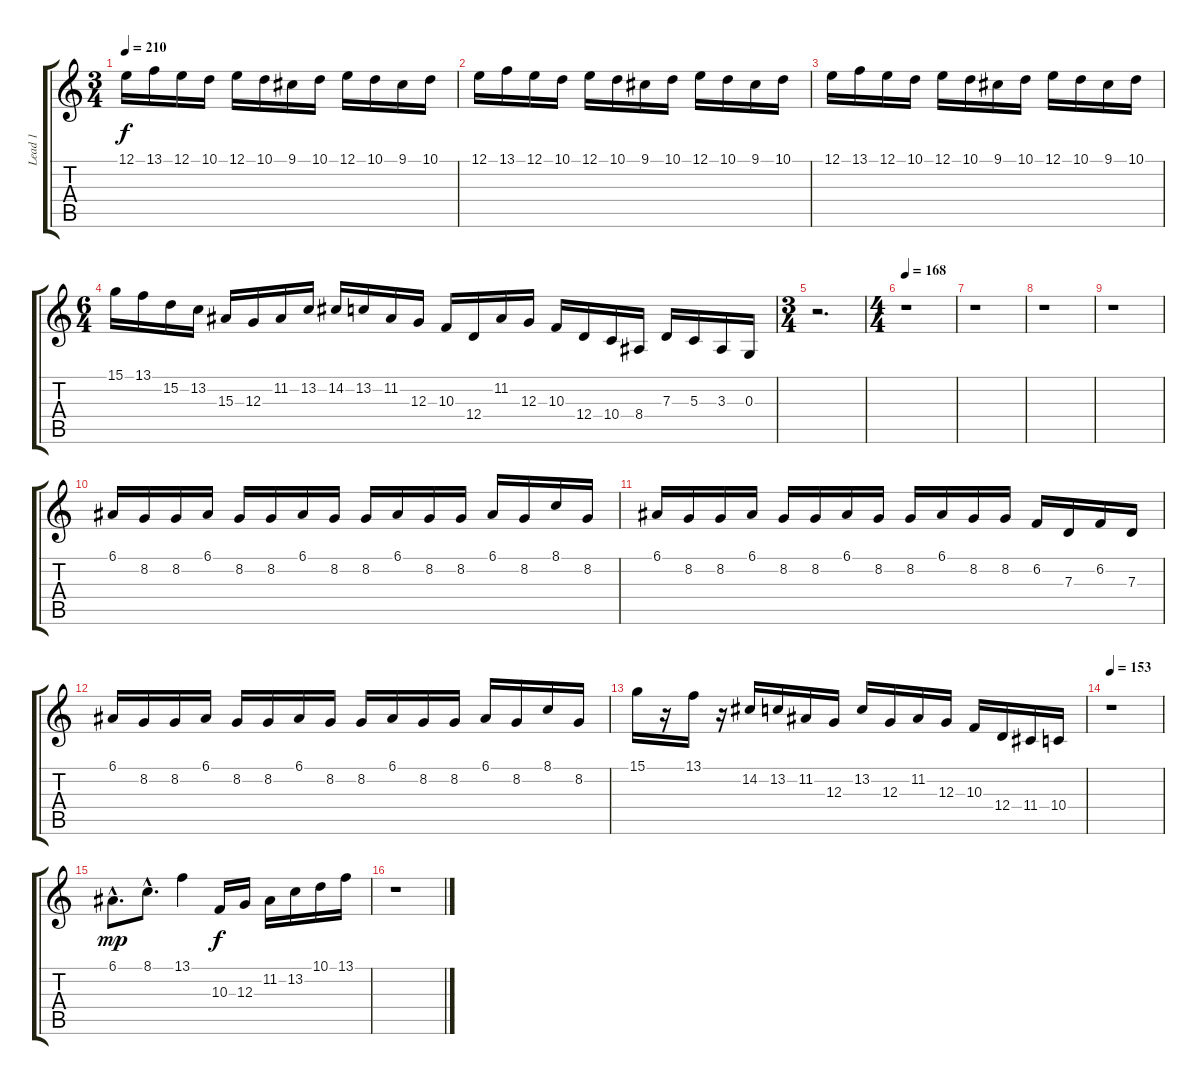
\track ("Lead 1" "Lead 1") {instrument lead2sawtooth}
\staff {score tabs}
\tuning (E4 B3 G3 D3 A2 E2) {hide}
\ts (3 4)
\tempo 210
\clef g2
\ks c
12.1.16{dy f instrument lead2sawtooth} 13.1.16 12.1.16 10.1.16 12.1.16 10.1.16 9.1.16 10.1.16 12.1.16 10.1.16 9.1.16 10.1.16 |
12.1.16 13.1.16 12.1.16 10.1.16 12.1.16 10.1.16 9.1.16 10.1.16 12.1.16 10.1.16 9.1.16 10.1.16 |
12.1.16 13.1.16 12.1.16 10.1.16 12.1.16 10.1.16 9.1.16 10.1.16 12.1.16 10.1.16 9.1.16 10.1.16 |
\ts (6 4)
15.1.16 13.1.16 15.2.16 13.2.16 15.3.16 12.3.16 11.2.16 13.2.16 14.2.16 13.2.16 11.2.16 12.3.16 10.3.16 12.4.16 11.2.16 12.3.16 10.3.16 12.4.16 10.4.16 8.4.16 7.3.16 5.3.16 3.3.16 0.3.16 |
\ts (3 4)
r.2{d} |
\ts (4 4)
\tempo 168
r.1 |
r.1 |
r.1 |
r.1 |
6.1.16{balance 16} 8.2.16 8.2.16 6.1.16 8.2.16 8.2.16 6.1.16 8.2.16 8.2.16 6.1.16 8.2.16 8.2.16 6.1.16 8.2.16 8.1.16 8.2.16 |
6.1.16 8.2.16 8.2.16 6.1.16 8.2.16 8.2.16 6.1.16 8.2.16 8.2.16 6.1.16 8.2.16 8.2.16 6.2.16 7.3.16 6.2.16 7.3.16 |
6.1.16 8.2.16 8.2.16 6.1.16 8.2.16 8.2.16 6.1.16 8.2.16 8.2.16 6.1.16 8.2.16 8.2.16 6.1.16 8.2.16 8.1.16 8.2.16 |
15.1.16 r.16 13.1.16 r.16 14.2.16 13.2.16 11.2.16 12.3.16 13.2.16 12.3.16 11.2.16 12.3.16 10.3.16 12.4.16 11.4.16 10.4.16 |
\tempo 153
r.1 |
6.1{hac}.8{d dy mp} 8.1{hac}.8{d} 13.1.4 10.3.16{dy f} 12.3.16 11.2.16 13.2.16 10.1.16 13.1.16 |
r.1
